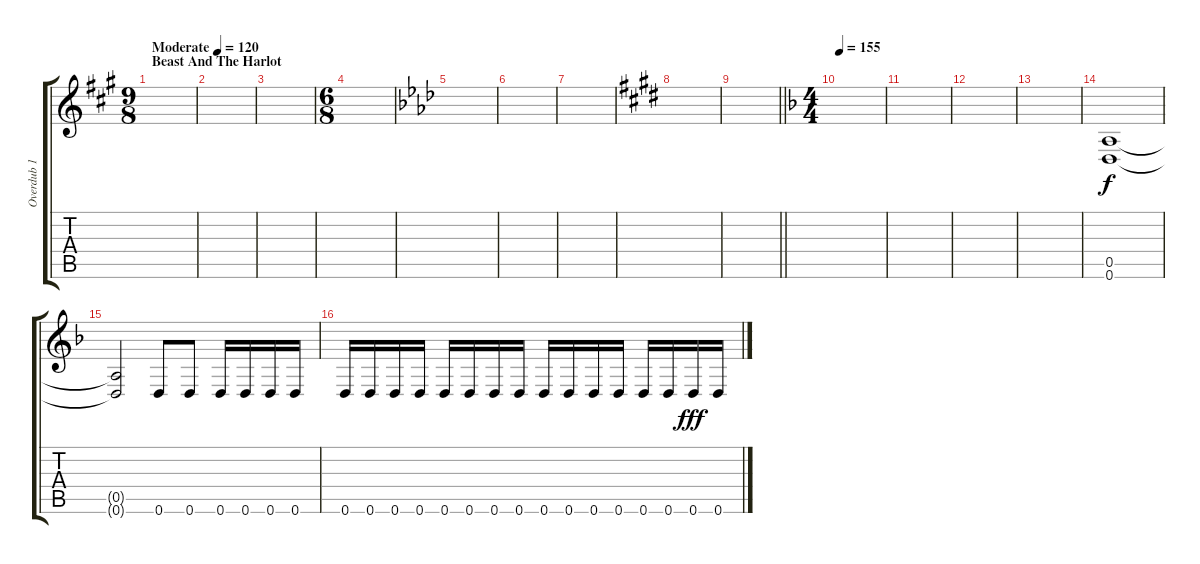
\track ("Overdub 1" "Overdub 1") {instrument distortionguitar}
\staff {score tabs}
\tuning (E4 B3 G3 D3 A2 D2) {hide}
\ts (9 8)
\section ("" "Beast And The Harlot")
\tempo (120 "Moderate")
\tempo 78
\tempo (120 "Moderate")
\clef g2
\ks a
|
|
|
\ts (6 8)
|
\ks ab
|
|
|
\ks e
|
\barLineRight lightlight
|
\ts (4 4)
\tempo 155
\ks f
|
|
|
|
(0.5 0.6).1 |
(0.5{t} 0.6{t}).2 0.6.8 0.6.8 0.6.16 0.6.16 0.6.16 0.6.16 |
0.6.16 0.6.16 0.6.16 0.6.16 0.6.16 0.6.16 0.6.16 0.6.16 0.6.16 0.6.16 0.6.16 0.6.16 0.6.16 0.6.16 0.6.16{dy fff} 0.6.16
